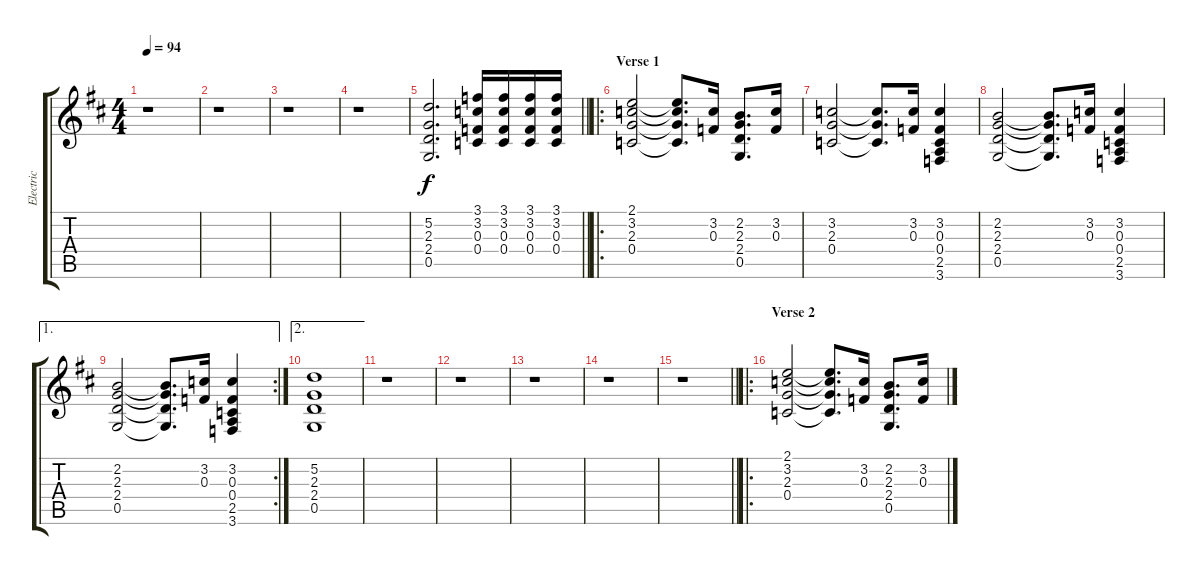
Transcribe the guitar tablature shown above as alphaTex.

\track ("Electric" "Electric") {instrument distortionguitar}
\staff {score tabs}
\tuning (D4 A3 F3 C3 G2 D2) {hide}
\ts (4 4)
\tempo 94
\clef g2
\ks d
r.1{dy f instrument distortionguitar} |
r.1 |
r.1 |
r.1 |
\barLineRight lightlight
(5.2 2.3 2.4 0.5).2{d} (3.1 3.2 0.3 0.4).16 (3.1 3.2 0.3 0.4).16 (3.1 3.2 0.3 0.4).16 (3.1 3.2 0.3 0.4).16 |
\ro
\section ("" "Verse 1")
(2.1 3.2 2.3 0.4).2 (2.1{t} 3.2{t} 2.3{t} 0.4{t}).8{d} (3.2 0.3).16 (2.2 2.3 2.4 0.5).8{d} (3.2 0.3).16 |
(3.2 2.3 0.4).2 (3.2{t} 2.3{t} 0.4{t}).8{d} (3.2 0.3).16 (3.2 0.3 0.4 2.5 3.6).4 |
(2.2 2.3 2.4 0.5).2 (2.2{t} 2.3{t} 2.4{t} 0.5{t}).8{d} (3.2 0.3).16 (3.2 0.3 0.4 2.5 3.6).4 |
\ae 1
\rc 2
(2.2 2.3 2.4 0.5).2 (2.2{t} 2.3{t} 2.4{t} 0.5{t}).8{d} (3.2 0.3).16 (3.2 0.3 0.4 2.5 3.6).4 |
\ae 2
(5.2 2.3 2.4 0.5).1 |
r.1 |
r.1 |
r.1 |
r.1 |
\barLineRight lightlight
r.1 |
\ro
\section ("" "Verse 2")
(2.1 3.2 2.3 0.4).2 (2.1{t} 3.2{t} 2.3{t} 0.4{t}).8{d} (3.2 0.3).16 (2.2 2.3 2.4 0.5).8{d} (3.2 0.3).16
